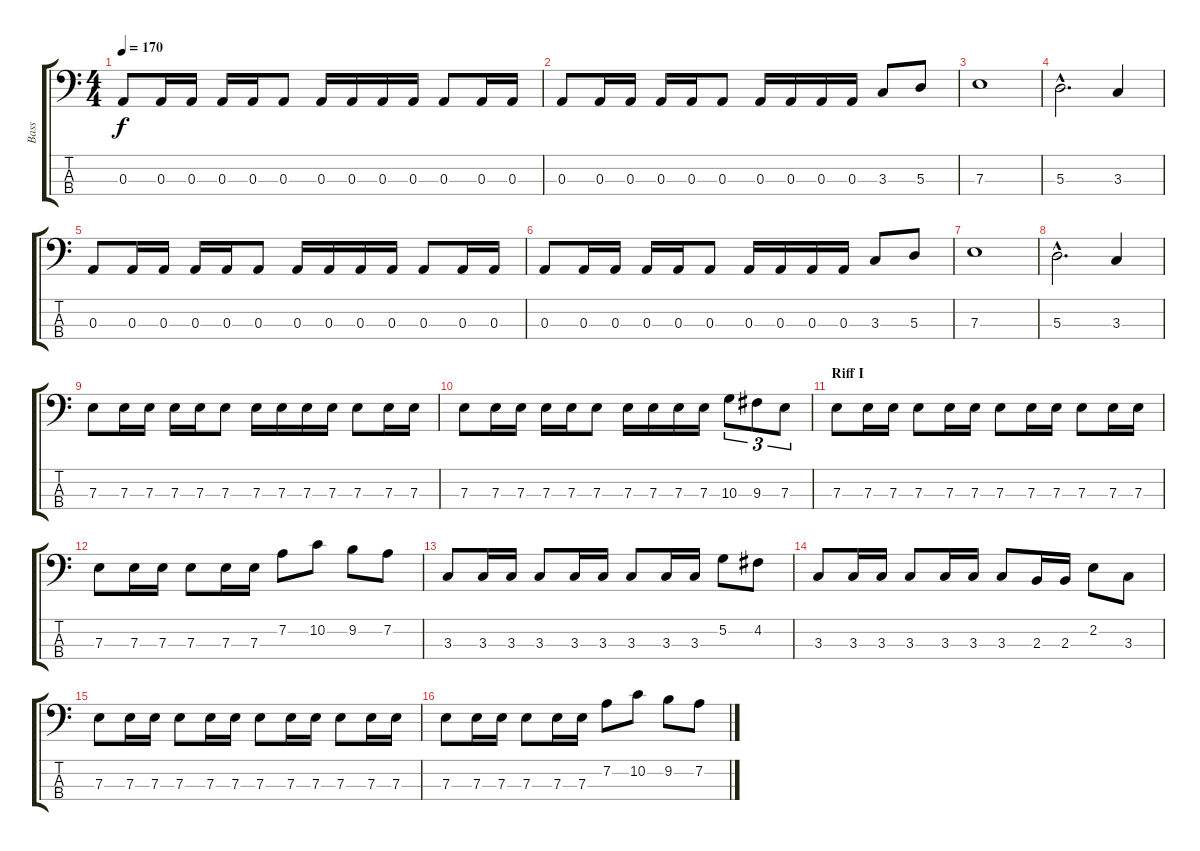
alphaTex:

\track ("Bass" "Bass") {instrument electricbassfinger}
\staff {score tabs}
\tuning (G2 D2 A1 E1) {hide}
\ts (4 4)
\tempo 170
\clef f4
\ks c
0.3.8{dy f} 0.3.16 0.3.16 0.3.16 0.3.16 0.3.8 0.3.16 0.3.16 0.3.16 0.3.16 0.3.8 0.3.16 0.3.16 |
0.3.8 0.3.16 0.3.16 0.3.16 0.3.16 0.3.8 0.3.16 0.3.16 0.3.16 0.3.16 3.3.8 5.3.8 |
7.3.1 |
5.3{hac}.2{d} 3.3.4 |
0.3.8 0.3.16 0.3.16 0.3.16 0.3.16 0.3.8 0.3.16 0.3.16 0.3.16 0.3.16 0.3.8 0.3.16 0.3.16 |
0.3.8 0.3.16 0.3.16 0.3.16 0.3.16 0.3.8 0.3.16 0.3.16 0.3.16 0.3.16 3.3.8 5.3.8 |
7.3.1 |
5.3{hac}.2{d} 3.3.4 |
7.3.8 7.3.16 7.3.16 7.3.16 7.3.16 7.3.8 7.3.16 7.3.16 7.3.16 7.3.16 7.3.8 7.3.16 7.3.16 |
7.3.8 7.3.16 7.3.16 7.3.16 7.3.16 7.3.8 7.3.16 7.3.16 7.3.16 7.3.16 10.3.8{tu (3 2)} 9.3.8{tu (3 2)} 7.3.8{tu (3 2)} |
\section ("" "Riff I")
7.3.8 7.3.16 7.3.16 7.3.8 7.3.16 7.3.16 7.3.8 7.3.16 7.3.16 7.3.8 7.3.16 7.3.16 |
7.3.8 7.3.16 7.3.16 7.3.8 7.3.16 7.3.16 7.2.8 10.2.8 9.2.8 7.2.8 |
3.3.8 3.3.16 3.3.16 3.3.8 3.3.16 3.3.16 3.3.8 3.3.16 3.3.16 5.2.8 4.2.8 |
3.3.8 3.3.16 3.3.16 3.3.8 3.3.16 3.3.16 3.3.8 2.3.16 2.3.16 2.2.8 3.3.8 |
7.3.8 7.3.16 7.3.16 7.3.8 7.3.16 7.3.16 7.3.8 7.3.16 7.3.16 7.3.8 7.3.16 7.3.16 |
7.3.8 7.3.16 7.3.16 7.3.8 7.3.16 7.3.16 7.2.8 10.2.8 9.2.8 7.2.8
